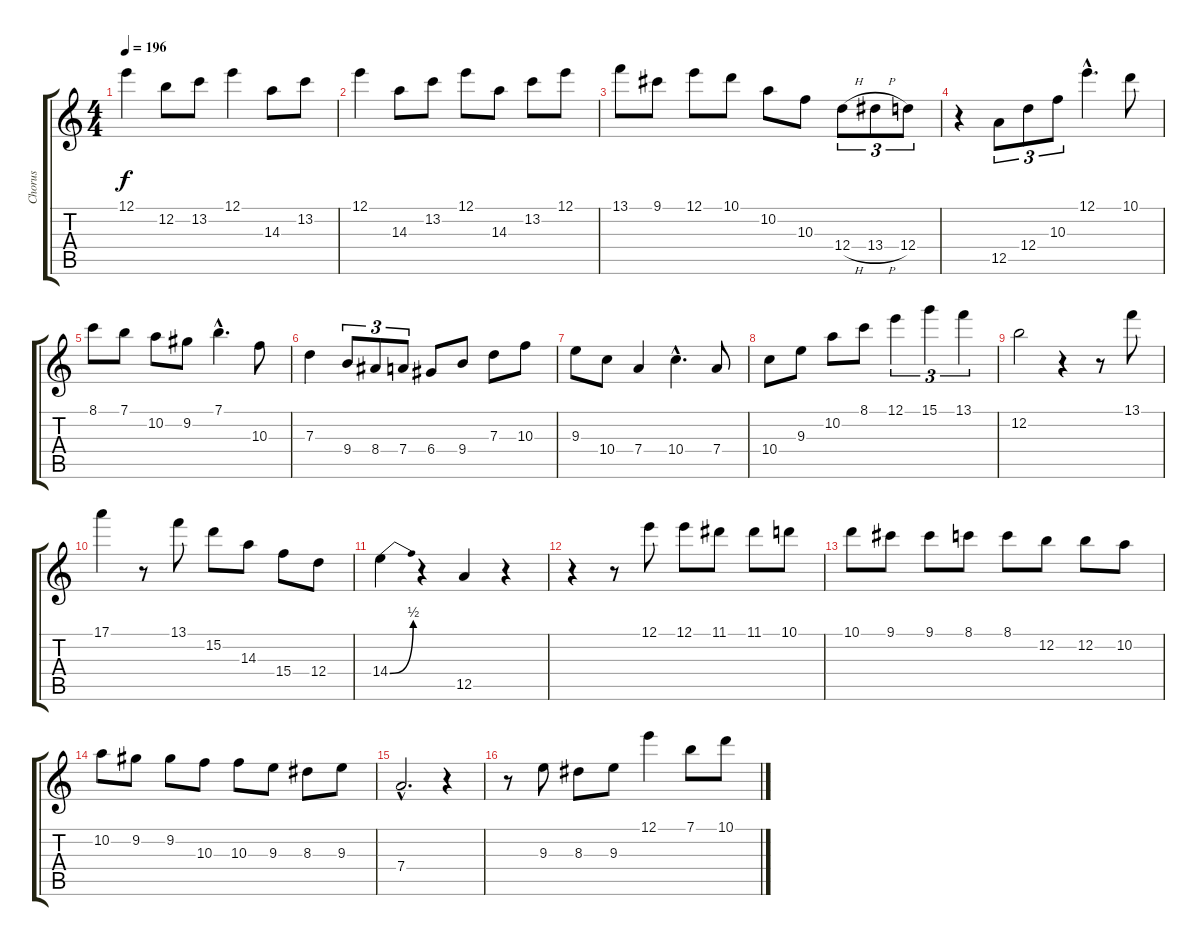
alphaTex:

\track ("Chorus" "Chorus") {instrument acousticguitarsteel}
\staff {score tabs}
\tuning (E4 B3 G3 D3 A2 E2) {hide}
\ts (4 4)
\tempo 196
\clef g2
\ks c
12.1.4{dy f} 12.2.8 13.2.8 12.1.4 14.3.8 13.2.8 |
12.1.4 14.3.8 13.2.8 12.1.8 14.3.8 13.2.8 12.1.8 |
13.1.8 9.1.8 12.1.8 10.1.8 10.2.8 10.3.8 12.4{h}.8{tu (3 2)} 13.4{h}.8{tu (3 2)} 12.4.8{tu (3 2)} |
r.4 12.5.8{tu (3 2)} 12.4.8{tu (3 2)} 10.3.8{tu (3 2)} 12.1{hac}.4{d} 10.1.8 |
8.1.8 7.1.8 10.2.8 9.2.8 7.1{hac}.4{d} 10.3.8 |
7.3.4 9.4.8{tu (3 2)} 8.4.8{tu (3 2)} 7.4.8{tu (3 2)} 6.4.8 9.4.8 7.3.8 10.3.8 |
9.3.8 10.4.8 7.4.4 10.4{hac}.4{d} 7.4.8 |
10.4.8 9.3.8 10.2.8 8.1.8 12.1.4{tu (3 2)} 15.1.4{tu (3 2)} 13.1.4{tu (3 2)} |
12.2.2 r.4 r.8 13.1.8 |
17.1.4 r.8 13.1.8 15.2.8 14.3.8 15.4.8 12.4.8 |
14.4{be (bend 0 0 60 2)}.4 r.4 12.5.4 r.4 |
r.4 r.8 12.1.8 12.1.8 11.1.8 11.1.8 10.1.8 |
10.1.8 9.1.8 9.1.8 8.1.8 8.1.8 12.2.8 12.2.8 10.2.8 |
10.2.8 9.2.8 9.2.8 10.3.8 10.3.8 9.3.8 8.3.8 9.3.8 |
7.4{hac}.2{d} r.4 |
r.8 9.3.8 8.3.8 9.3.8 12.1.4 7.1.8 10.1.8
